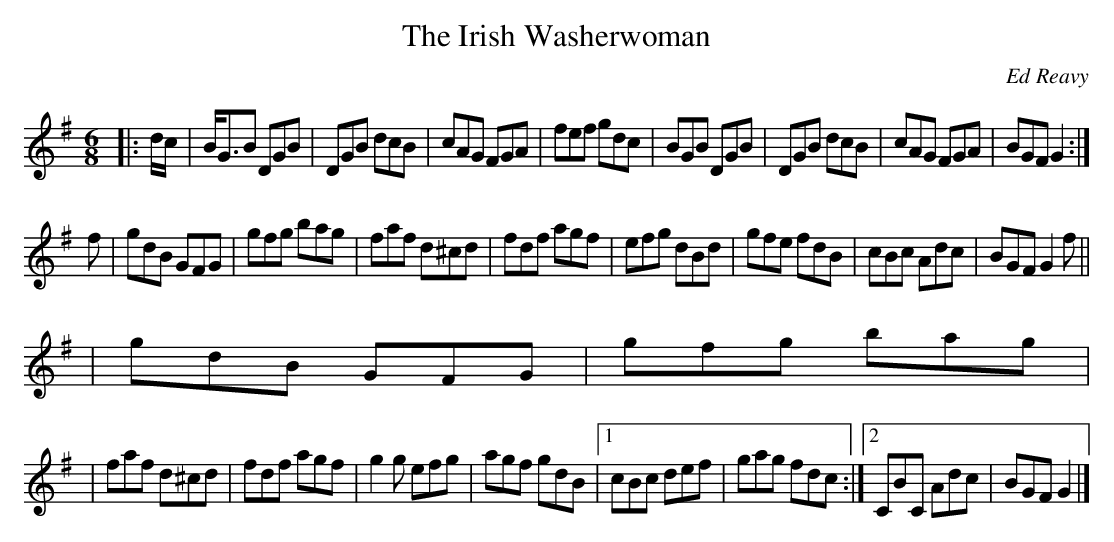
X:1
T:The Irish Washerwoman
C:Ed Reavy
M:6/8
L:1/8
K:G
|: d/2c/2 \
| B<GB DGB \
| DGB dcB \
| cAG FGA \
| fef gdc \
| BGB DGB \
| DGB dcB \
| cAG FGA \
| BGF G2 :|
f \
| gdB GFG \
| gfg bag \
| faf d^cd \
| fdf agf \
| efg dBd \
| gfe fdB \
| cBc Adc \
| BGF G2f ||
| gdB GFG \
| gfg bag |
| faf d^cd \
| fdf agf \
| g2g efg \
| agf gdB \
|1 cBc def \
| gag fdc \
:|2 CBC Adc \
| BGF G2 |]
